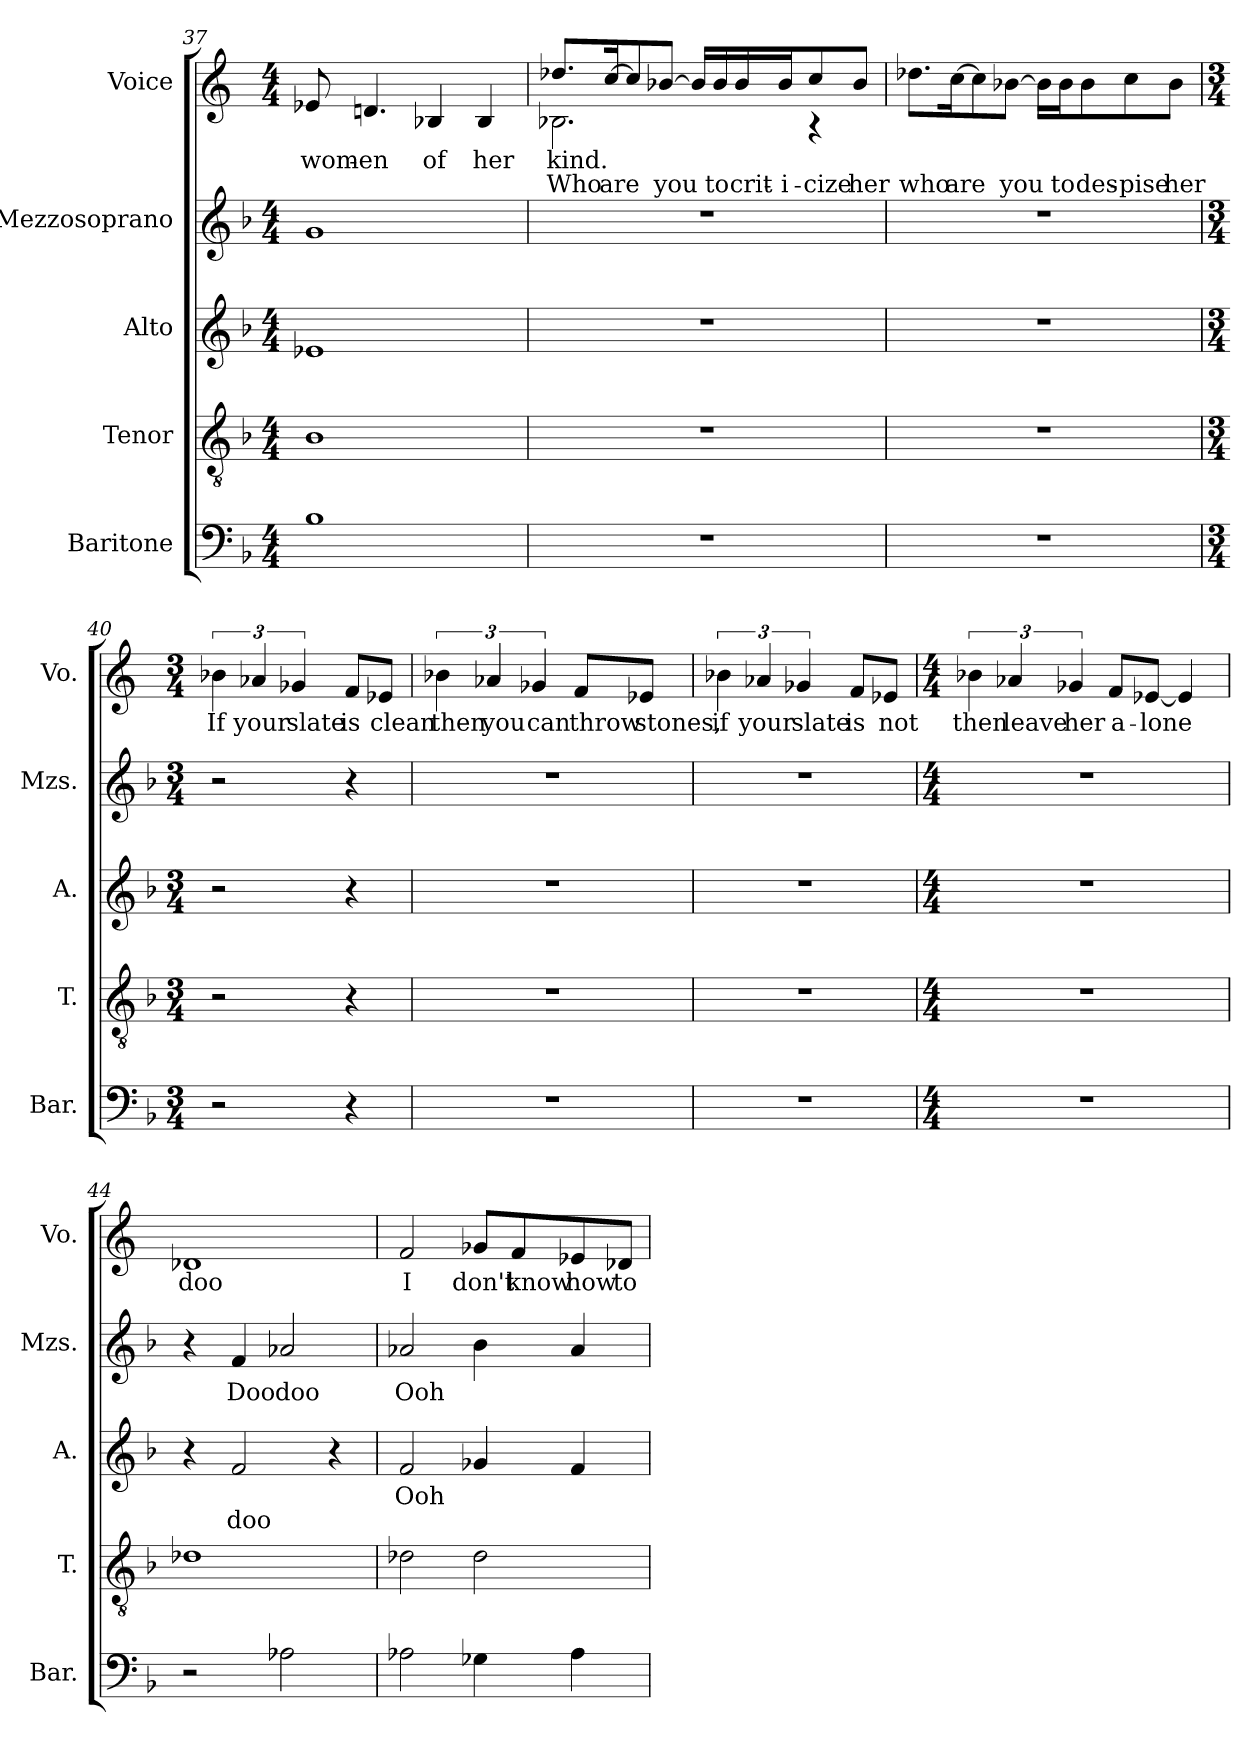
**kern	**kern	**kern	**text	**text	**kern	**text	**kern	**text	**text
*part5	*part4	*part3	*part3	*part3	*part2	*part2	*part1	*part1	*part1
*staff5	*staff4	*staff3	*staff3	*staff3	*staff2	*staff2	*staff1	*staff1	*staff1
*I"Baritone	*I"Tenor	*I"Alto	*	*	*I"Mezzosoprano	*	*I"Voice	*	*
*I'Bar.	*I'T.	*I'A.	*	*	*I'Mzs.	*	*I'Vo.	*	*
*clefF4	*clefGv2	*clefG2	*	*	*clefG2	*	*clefG2	*	*
*k[b-]	*k[b-]	*k[b-]	*	*	*k[b-]	*	*k[]	*	*
*F:	*F:	*F:	*	*	*F:	*	*C:	*	*
*M4/4	*M4/4	*M4/4	*	*	*M4/4	*	*M4/4	*	*
=37	=37	=37	=37	=37	=37	=37	=37	=37	=37
1B-	1B-	1e-	.	.	1g	.	8e-/	wom-	.
.	.	.	.	.	.	.	4.dn/	-en	.
.	.	.	.	.	.	.	4B-/	of	.
.	.	.	.	.	.	.	4B-/	her	.
!!LO:PB:g=z
=38	=38	=38	=38	=38	=38	=38	=38	=38	=38
*	*	*	*	*	*	*	*^	*	*
1r	1r	1r	.	.	1r	.	8.dd-/L	2.B-\	kind.	Who
.	.	.	.	.	.	.	[16cc/K	.	.	are
.	.	.	.	.	.	.	8cc/]	.	.	.
.	.	.	.	.	.	.	[8b-/J	.	.	you
.	.	.	.	.	.	.	16b-/LL]	.	.	.
.	.	.	.	.	.	.	16b-/	.	.	to
.	.	.	.	.	.	.	16b-/	.	.	crit-
.	.	.	.	.	.	.	16b-/J	.	.	-i-
.	.	.	.	.	.	.	8cc/	4r	.	-cize
.	.	.	.	.	.	.	8b-/J	.	.	her
*	*	*	*	*	*	*	*v	*v	*	*
=39	=39	=39	=39	=39	=39	=39	=39	=39	=39
1r	1r	1r	.	.	1r	.	8.dd-\L	.	who
.	.	.	.	.	.	.	[16cc\K	.	are
.	.	.	.	.	.	.	8cc\]	.	.
.	.	.	.	.	.	.	[8b-\J	.	you
.	.	.	.	.	.	.	16b-\LL]	.	.
.	.	.	.	.	.	.	16b-\J	.	to
.	.	.	.	.	.	.	8b-\	.	des-
.	.	.	.	.	.	.	8cc\	.	-pise
.	.	.	.	.	.	.	8b-\J	.	her
!!LO:LB:g=z
=40	=40	=40	=40	=40	=40	=40	=40	=40	=40
*M3/4	*M3/4	*M3/4	*	*	*M3/4	*	*M3/4	*	*
2r	2r	2r	.	.	2r	.	6b-\	If	.
.	.	.	.	.	.	.	6a-/	your	.
.	.	.	.	.	.	.	6g-/	slate	.
4r	4r	4r	.	.	4r	.	8f/L	is	.
.	.	.	.	.	.	.	8e-/J	clean	.
=41	=41	=41	=41	=41	=41	=41	=41	=41	=41
2.r	2.r	2.r	.	.	2.r	.	6b-\	then	.
.	.	.	.	.	.	.	6a-/	you	.
.	.	.	.	.	.	.	6g-/	can	.
.	.	.	.	.	.	.	8f/L	throw	.
.	.	.	.	.	.	.	8e-/J	stones,	.
=42	=42	=42	=42	=42	=42	=42	=42	=42	=42
2.r	2.r	2.r	.	.	2.r	.	6b-\	if	.
.	.	.	.	.	.	.	6a-/	your	.
.	.	.	.	.	.	.	6g-/	slate	.
.	.	.	.	.	.	.	8f/L	is	.
.	.	.	.	.	.	.	8e-/J	not	.
!!LO:PB:g=z
=43	=43	=43	=43	=43	=43	=43	=43	=43	=43
*M4/4	*M4/4	*M4/4	*	*	*M4/4	*	*M4/4	*	*
1r	1r	1r	.	.	1r	.	6b-\	then	.
.	.	.	.	.	.	.	6a-/	leave	.
.	.	.	.	.	.	.	6g-/	her	.
.	.	.	.	.	.	.	8f/L	a-	.
.	.	.	.	.	.	.	[8e-/J	-lone	.
.	.	.	.	.	.	.	4e-/]	.	.
=44	=44	=44	=44	=44	=44	=44	=44	=44	=44
2r	1d-	4r	.	.	4r	.	1d-	doo	.
.	.	2f/	.	doo	4f/	Doo	.	.	.
2A-\	.	.	.	.	2a-/	doo	.	.	.
.	.	4r	.	.	.	.	.	.	.
=45	=45	=45	=45	=45	=45	=45	=45	=45	=45
2A-\	2d-\	2f/	Ooh	.	2a-/	Ooh	2f/	I	.
4G-X\	2d-\	4g-X/	.	.	4b-\	.	8g-/L	don't	.
.	.	.	.	.	.	.	8f/	know	.
4A-\	.	4f/	.	.	4a-/	.	8e-/	how	.
.	.	.	.	.	.	.	8d-/J	to	.
=	=	=	=	=	=	=	=	=	=
*-	*-	*-	*-	*-	*-	*-	*-	*-	*-
